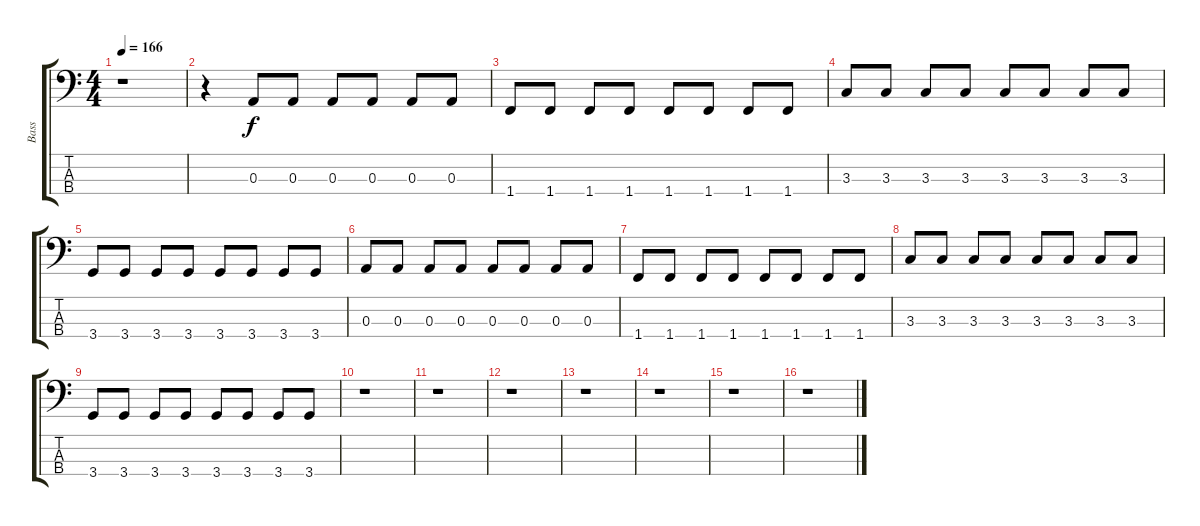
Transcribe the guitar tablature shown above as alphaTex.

\track ("Bass" "Bass") {instrument slapbass1}
\staff {score tabs}
\tuning (G2 D2 A1 E1) {hide}
\ts (4 4)
\tempo 166
\clef f4
\ks c
r.1{dy f} |
r.4 0.3.8 0.3.8 0.3.8 0.3.8 0.3.8 0.3.8 |
1.4.8 1.4.8 1.4.8 1.4.8 1.4.8 1.4.8 1.4.8 1.4.8 |
3.3.8 3.3.8 3.3.8 3.3.8 3.3.8 3.3.8 3.3.8 3.3.8 |
3.4.8 3.4.8 3.4.8 3.4.8 3.4.8 3.4.8 3.4.8 3.4.8 |
0.3.8 0.3.8 0.3.8 0.3.8 0.3.8 0.3.8 0.3.8 0.3.8 |
1.4.8 1.4.8 1.4.8 1.4.8 1.4.8 1.4.8 1.4.8 1.4.8 |
3.3.8 3.3.8 3.3.8 3.3.8 3.3.8 3.3.8 3.3.8 3.3.8 |
3.4.8 3.4.8 3.4.8 3.4.8 3.4.8 3.4.8 3.4.8 3.4.8 |
r.1 |
r.1 |
r.1 |
r.1 |
r.1 |
r.1 |
r.1
